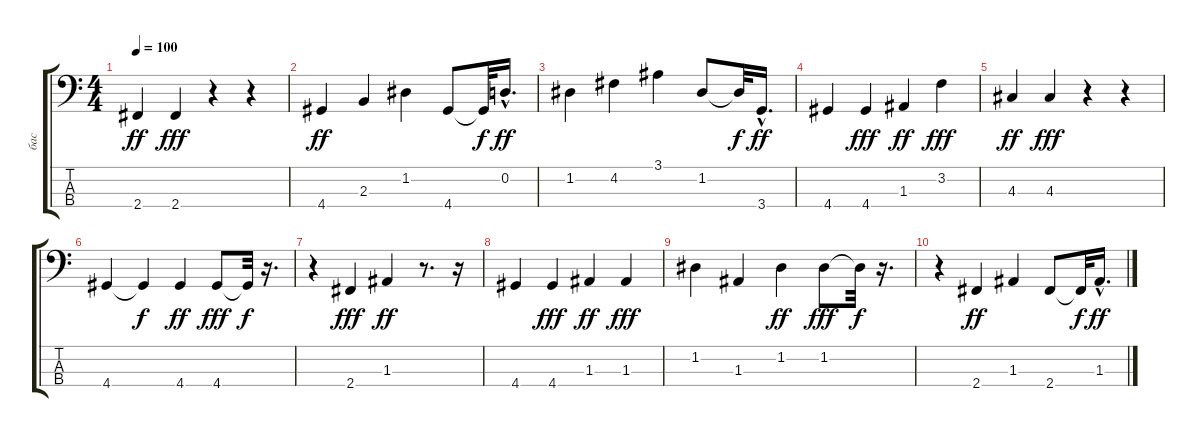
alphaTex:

\track ("бас" "бас") {instrument acousticbass}
\staff {score tabs}
\tuning (G2 D2 A1 E1) {hide}
\ts (4 4)
\tempo 100
\clef f4
\ks c
2.4.4{dy ff} 2.4.4{dy fff} r.4 r.4 |
4.4.4{dy ff} 2.3.4 1.2.4 4.4.8 4.4{t}.32{dy f} 0.2{hac}.16{d dy ff} |
1.2.4 4.2.4 3.1.4 1.2.8 1.2{t}.32{dy f} 3.4{hac}.16{d dy ff} |
4.4.4 4.4.4{dy fff} 1.3.4{dy ff} 3.2.4{dy fff} |
4.3.4{dy ff} 4.3.4{dy fff} r.4 r.4 |
4.4.4 4.4{t}.4{dy f} 4.4.4{dy ff} 4.4.8{dy fff} 4.4{t}.32{dy f} r.16{d} |
r.4 2.4.4{dy fff} 1.3.4{dy ff} r.8{d} r.16 |
4.4.4 4.4.4{dy fff} 1.3.4{dy ff} 1.3.4{dy fff} |
1.2.4 1.3.4 1.2.4{dy ff} 1.2.8{dy fff} 1.2{t}.32{dy f} r.16{d} |
r.4 2.4.4{dy ff} 1.3.4 2.4.8 2.4{t}.32{dy f} 1.3{hac}.16{d dy ff}
